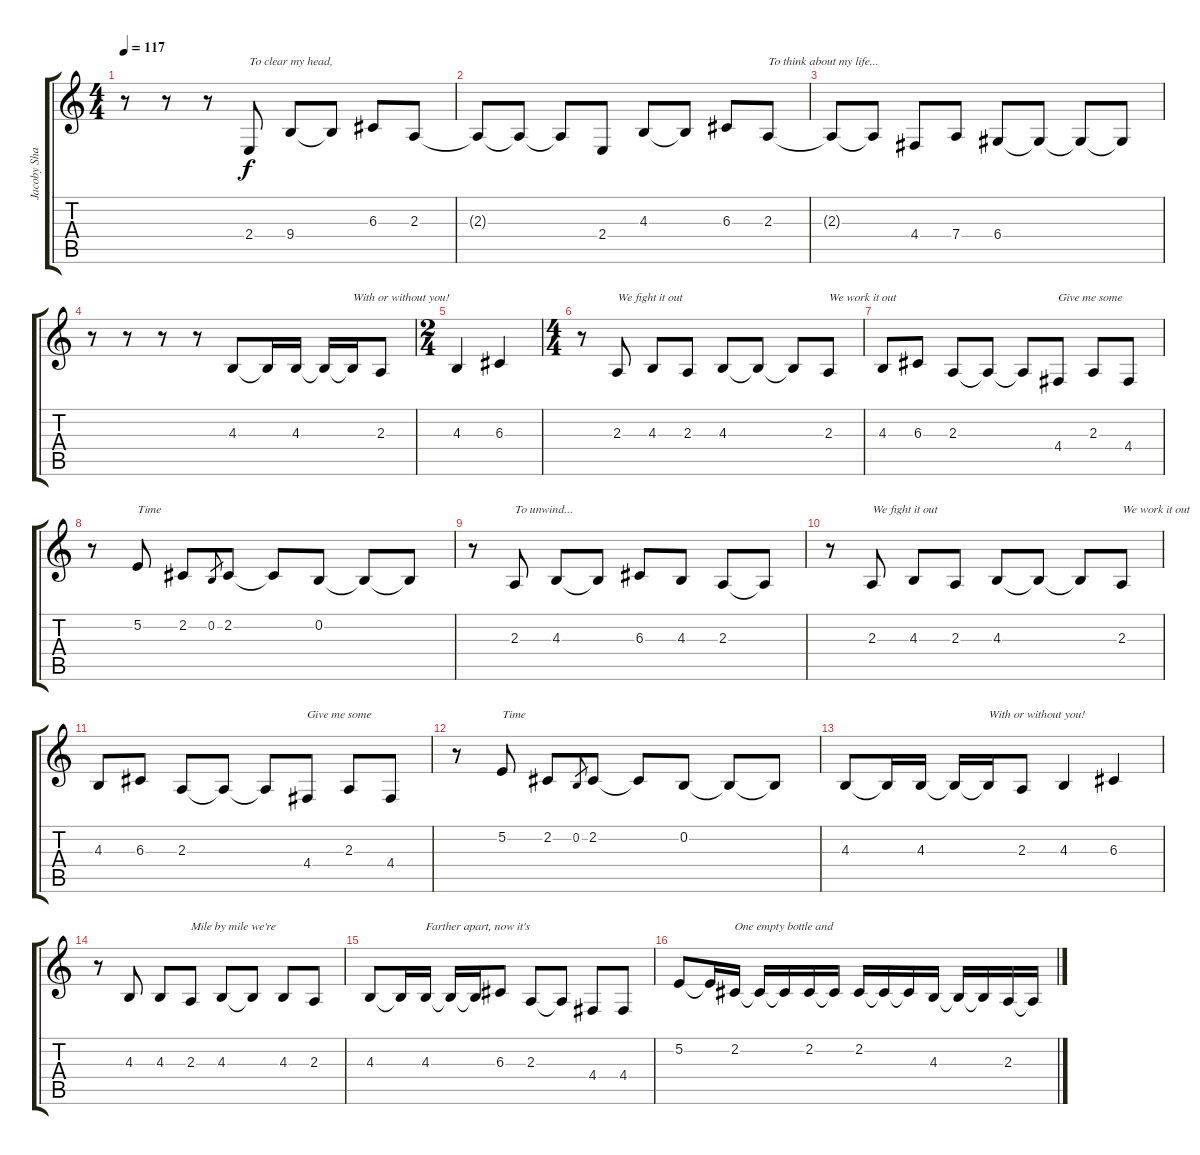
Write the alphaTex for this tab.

\track ("Jacoby Shaddix (Vocals)" "Jacoby Sha") {instrument harmonica}
\staff {score tabs}
\tuning (E4 B3 G3 D3 A2 E2) {hide}
\ts (4 4)
\tempo 117
\clef g2
\ks c
r.8{dy f} r.8 r.8 2.4.8{txt "To clear my head,"} 9.4.8 9.4{t}.8 6.3.8 2.3.8 |
2.3{t}.8 2.3{t}.8 2.3{t}.8 2.4.8 4.3.8 4.3{t}.8 6.3.8 2.3.8{txt "To think about my life..."} |
2.3{t}.8 2.3{t}.8 4.4.8 7.4.8 6.4.8 6.4{t}.8 6.4{t}.8 6.4{t}.8 |
r.8 r.8 r.8 r.8 4.3.8 4.3{t}.16 4.3.16 4.3{t}.16 4.3{t}.16{txt "With or without you!"} 2.3.8 |
\ts (2 4)
4.3.4 6.3.4 |
\ts (4 4)
r.8 2.3.8{txt "We fight it out"} 4.3.8 2.3.8 4.3.8 4.3{t}.8 4.3{t}.8 2.3.8{txt "We work it out"} |
4.3.8 6.3.8 2.3.8 2.3{t}.8 2.3{t}.8 4.4.8{txt "Give me some"} 2.3.8 4.4.8 |
r.8 5.2.8{txt "Time"} 2.2.8 0.2.8{gr} 2.2.8 2.2{t}.8 0.2.8 0.2{t}.8 0.2{t}.8 |
r.8 2.3.8{txt "To unwind..."} 4.3.8 4.3{t}.8 6.3.8 4.3.8 2.3.8 2.3{t}.8 |
r.8 2.3.8{txt "We fight it out"} 4.3.8 2.3.8 4.3.8 4.3{t}.8 4.3{t}.8 2.3.8{txt "We work it out"} |
4.3.8 6.3.8 2.3.8 2.3{t}.8 2.3{t}.8 4.4.8{txt "Give me some"} 2.3.8 4.4.8 |
r.8 5.2.8{txt "Time"} 2.2.8 0.2.8{gr} 2.2.8 2.2{t}.8 0.2.8 0.2{t}.8 0.2{t}.8 |
4.3.8 4.3{t}.16 4.3.16 4.3{t}.16 4.3{t}.16{txt "With or without you!"} 2.3.8 4.3.4 6.3.4 |
r.8 4.3.8 4.3.8 2.3.8{txt "Mile by mile we're"} 4.3.8 4.3{t}.8 4.3.8 2.3.8 |
4.3.8 4.3{t}.16 4.3.16{txt "Farther apart, now it's"} 4.3{t}.16 4.3{t}.16 6.3.8 2.3.8 2.3{t}.8 4.4.8 4.4.8 |
5.2.8 5.2{t}.16 2.2.16{txt "One empty bottle and"} 2.2{t}.16 2.2{t}.16 2.2.16 2.2{t}.16 2.2.16 2.2{t}.16 2.2{t}.16 4.3.16 4.3{t}.16 4.3{t}.16 2.3.16 2.3{t}.16
